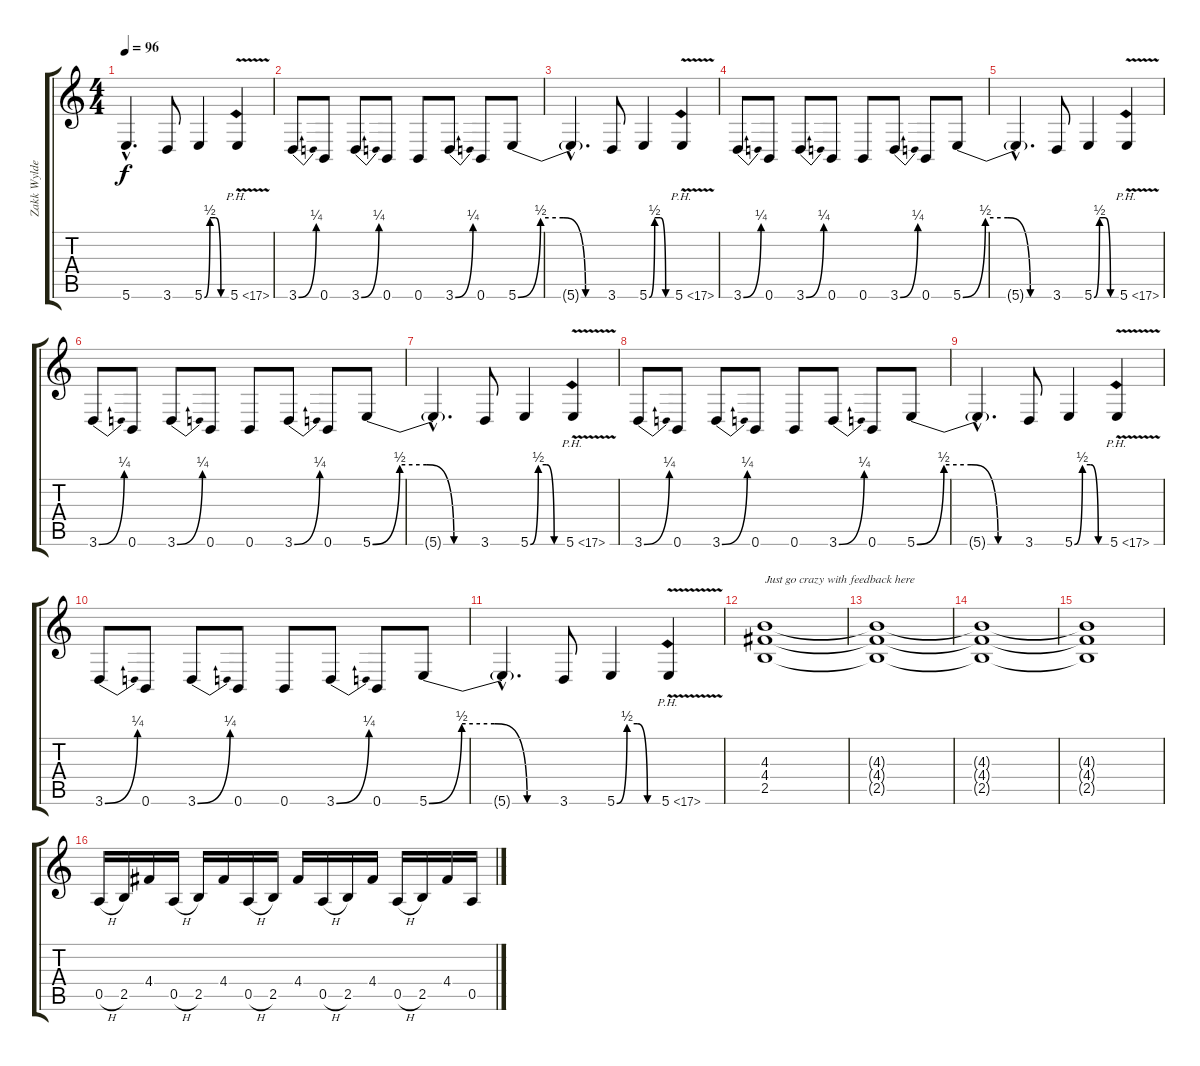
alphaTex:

\track ("Zakk Wylde (Rhythm Guitar)" "Zakk Wylde") {instrument distortionguitar}
\staff {score tabs}
\tuning (E4 B3 G3 D3 A2 B1) {hide}
\ts (4 4)
\tempo 96
\clef g2
\ks c
5.6{hac t}.4{d dy f} 3.6.8 5.6{be (custom 0 0 15 2 30 2 45 0 60 0)}.4 5.6{ph 12 v}.4 |
3.6{be (bend 0 0 60 1)}.8 0.6.8 3.6{be (bend 0 0 60 1)}.8 0.6.8 0.6.8 3.6{be (bend 0 0 60 1)}.8 0.6.8 5.6{be (custom 0 0 15 2 30 2 45 0 60 0)}.8 |
5.6{hac t}.4{d} 3.6.8 5.6{be (custom 0 0 15 2 30 2 45 0 60 0)}.4 5.6{ph 12 v}.4 |
3.6{be (bend 0 0 60 1)}.8 0.6.8 3.6{be (bend 0 0 60 1)}.8 0.6.8 0.6.8 3.6{be (bend 0 0 60 1)}.8 0.6.8 5.6{be (custom 0 0 15 2 30 2 45 0 60 0)}.8 |
5.6{hac t}.4{d} 3.6.8 5.6{be (custom 0 0 15 2 30 2 45 0 60 0)}.4 5.6{ph 12 v}.4 |
3.6{be (bend 0 0 60 1)}.8 0.6.8 3.6{be (bend 0 0 60 1)}.8 0.6.8 0.6.8 3.6{be (bend 0 0 60 1)}.8 0.6.8 5.6{be (custom 0 0 15 2 30 2 45 0 60 0)}.8 |
5.6{hac t}.4{d} 3.6.8 5.6{be (custom 0 0 15 2 30 2 45 0 60 0)}.4 5.6{ph 12 v}.4 |
3.6{be (bend 0 0 60 1)}.8 0.6.8 3.6{be (bend 0 0 60 1)}.8 0.6.8 0.6.8 3.6{be (bend 0 0 60 1)}.8 0.6.8 5.6{be (custom 0 0 15 2 30 2 45 0 60 0)}.8 |
5.6{hac t}.4{d} 3.6.8 5.6{be (custom 0 0 15 2 30 2 45 0 60 0)}.4 5.6{ph 12 v}.4 |
3.6{be (bend 0 0 60 1)}.8 0.6.8 3.6{be (bend 0 0 60 1)}.8 0.6.8 0.6.8 3.6{be (bend 0 0 60 1)}.8 0.6.8 5.6{be (custom 0 0 15 2 30 2 45 0 60 0)}.8 |
5.6{hac t}.4{d} 3.6.8 5.6{be (custom 0 0 15 2 30 2 45 0 60 0)}.4 5.6{ph 12 v}.4 |
(4.3 4.4 2.5).1{txt "Just go crazy with feedback here"} |
(4.3{t} 4.4{t} 2.5{t}).1 |
(4.3{t} 4.4{t} 2.5{t}).1 |
(4.3{t} 4.4{t} 2.5{t}).1 |
0.5{h}.16{volume 16 instrument electricguitarclean} 2.5.16 4.4.16 0.5{h}.16 2.5.16 4.4.16 0.5{h}.16 2.5.16 4.4.16 0.5{h}.16 2.5.16 4.4.16 0.5{h}.16 2.5.16 4.4.16 0.5.16
